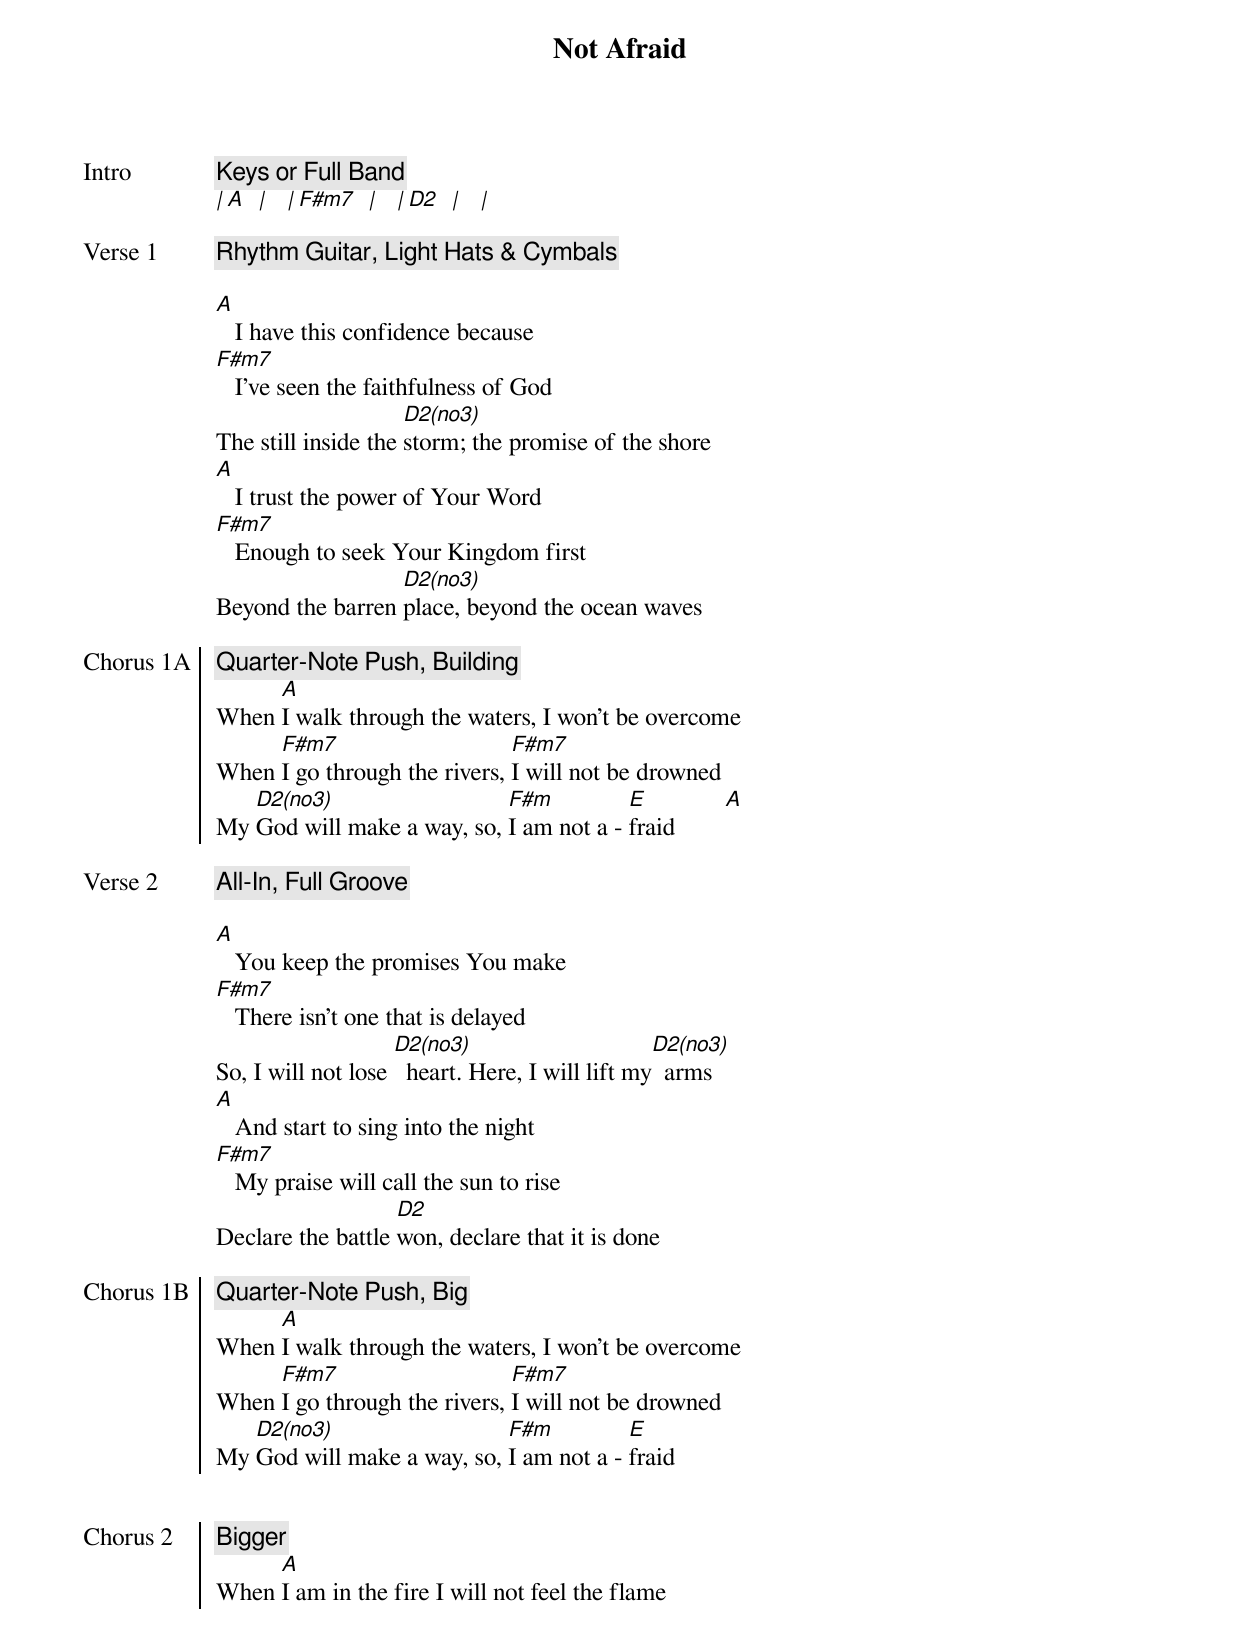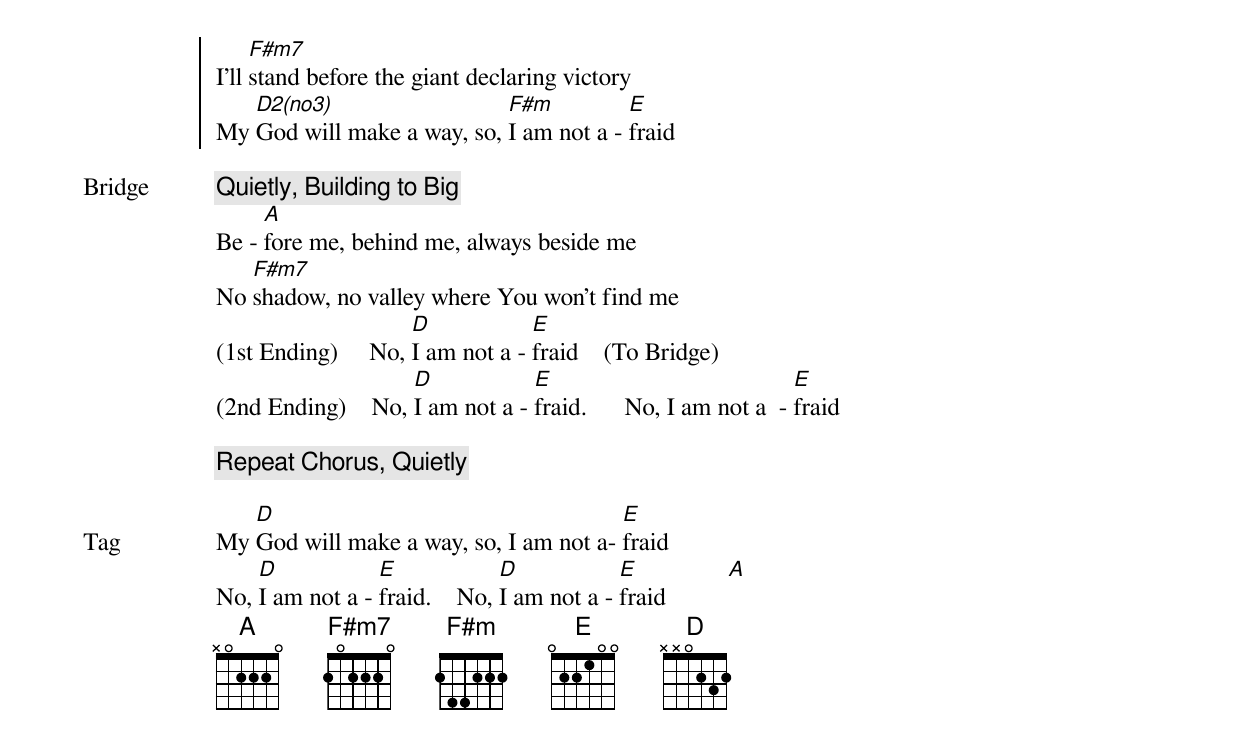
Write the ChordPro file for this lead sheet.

{title: Not Afraid}
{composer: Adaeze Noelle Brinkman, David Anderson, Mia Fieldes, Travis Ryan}
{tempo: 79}
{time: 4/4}
{transpose: }
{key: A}

{start_of_verse: Intro}
{c: Keys or Full Band}
[| A   |    | F#m7   |    | D2   |    |]
{end_of_verse: Intro}

{start_of_verse: Verse 1}
{c: Rhythm Guitar, Light Hats & Cymbals}

[A]   I have this confidence because
[F#m7]   I've seen the faithfulness of God
The still inside the [D2(no3)]storm; the promise of the shore
[A]   I trust the power of Your Word
[F#m7]   Enough to seek Your Kingdom first
Beyond the barren [D2(no3)]place, beyond the ocean waves
{end_of_verse: Verse 1}

{soc: Chorus 1A}
{c: Quarter-Note Push, Building}
When [A]I walk through the waters, I won't be overcome
When [F#m7]I go through the rivers, [F#m7]I will not be drowned
My [D2(no3)]God will make a way, so, [F#m]I am not a - [E]fraid        [A]
{eoc: Chorus 1A}

{start_of_verse: Verse 2}
{c: All-In, Full Groove}

[A]   You keep the promises You make
[F#m7]   There isn't one that is delayed
So, I will not lose [D2(no3)]  heart. Here, I will lift my[D2(no3)]  arms
[A]   And start to sing into the night
[F#m7]   My praise will call the sun to rise
Declare the battle [D2]won, declare that it is done
{end_of_verse: Verse 2}

{soc: Chorus 1B}
{c: Quarter-Note Push, Big}
When [A]I walk through the waters, I won't be overcome
When [F#m7]I go through the rivers, [F#m7]I will not be drowned
My [D2(no3)]God will make a way, so, [F#m]I am not a - [E]fraid
{eoc: Chorus 1B}


{soc: Chorus 2}
{c: Bigger}
When [A]I am in the fire I will not feel the flame
I'll [F#m7]stand before the giant declaring victory
My [D2(no3)]God will make a way, so, [F#m]I am not a - [E]fraid
{eoc: Chorus 2}

{start_of_verse: Bridge}
{c: Quietly, Building to Big}
Be - [A]fore me, behind me, always beside me
No [F#m7]shadow, no valley where You won't find me
(1st Ending)     No, [D]I am not a - [E]fraid    (To Bridge)
(2nd Ending)    No, [D]I am not a - [E]fraid.      No, I am not a  - [E]fraid
{end_of_verse: Bridge}

{c: Repeat Chorus, Quietly}

{start_of_verse: Tag}
My [D]God will make a way, so, I am not a- [E]fraid
No, [D]I am not a - [E]fraid.    No, [D]I am not a - [E]fraid          [A]
{end_of_verse: Tag}
